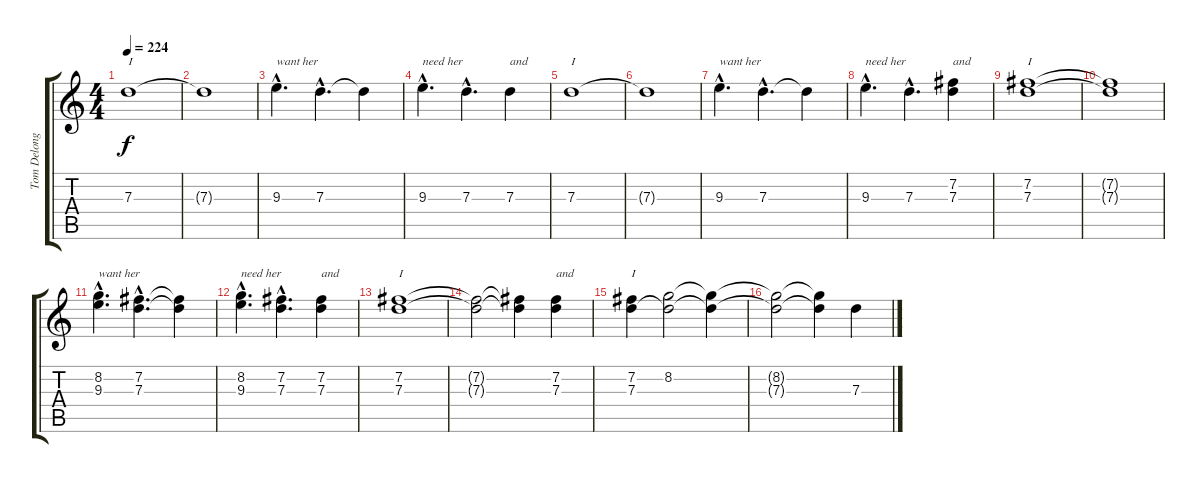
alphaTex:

\track ("Tom Delonge (Vocals)" "Tom Delong") {instrument overdrivenguitar}
\staff {score tabs}
\tuning (E4 B3 G3 D3 A2 E2) {hide}
\ts (4 4)
\tempo 224
\clef g2
\ks c
7.3.1{txt "I" dy f} |
7.3{t}.1 |
9.3{hac}.4{d txt "want her"} 7.3{hac}.4{d} 7.3{t}.4 |
9.3{hac}.4{d txt "need her"} 7.3{hac}.4{d} 7.3.4{txt "and "} |
7.3.1{txt "I"} |
7.3{t}.1 |
9.3{hac}.4{d txt "want her"} 7.3{hac}.4{d} 7.3{t}.4 |
9.3{hac}.4{d txt "need her"} 7.3{hac}.4{d} (7.2 7.3).4{txt "and "} |
(7.2 7.3).1{txt "I"} |
(7.2{t} 7.3{t}).1 |
(8.2{hac} 9.3{hac}).4{d txt "want her"} (7.2{hac} 7.3{hac}).4{d} (7.2{t} 7.3{t}).4 |
(8.2{hac} 9.3{hac}).4{d txt "need her"} (7.2{hac} 7.3{hac}).4{d} (7.2 7.3).4{txt "and "} |
(7.2 7.3).1{txt "I"} |
(7.2{t} 7.3{t}).2 (7.2{t} 7.3{t}).4 (7.2 7.3).4{txt "and"} |
(7.2 7.3).4{txt "I"} (8.2 7.3{t}).2 (8.2{t} 7.3{t}).4 |
(8.2{t} 7.3{t}).2 (8.2{t} 7.3{t}).4 7.3.4
